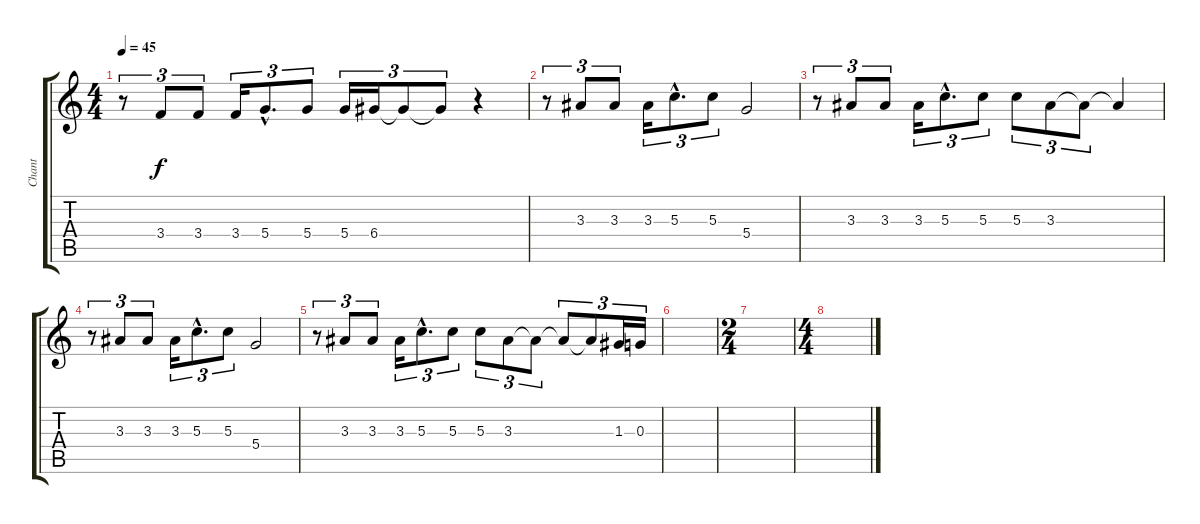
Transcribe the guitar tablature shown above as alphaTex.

\track ("Chant" "Chant") {instrument electricguitarclean}
\staff {score tabs}
\tuning (E4 B3 G3 D3 A2 E2) {hide}
\ts (4 4)
\tempo 45
\clef g2
\ks c
r.8{tu (3 2) dy f} 3.4.8{tu (3 2)} 3.4.8{tu (3 2)} 3.4.16{tu (3 2)} 5.4{hac}.8{d tu (3 2)} 5.4.8{tu (3 2)} 5.4.16{tu (3 2)} 6.4.16{tu (3 2)} 6.4{t}.8{tu (3 2)} 6.4{t}.8{tu (3 2)} r.4 |
r.8{tu (3 2)} 3.3.8{tu (3 2)} 3.3.8{tu (3 2)} 3.3.16{tu (3 2)} 5.3{hac}.8{d tu (3 2)} 5.3.8{tu (3 2)} 5.4.2 |
r.8{tu (3 2)} 3.3.8{tu (3 2)} 3.3.8{tu (3 2)} 3.3.16{tu (3 2)} 5.3{hac}.8{d tu (3 2)} 5.3.8{tu (3 2)} 5.3.8{tu (3 2)} 3.3.8{tu (3 2)} 3.3{t}.8{tu (3 2)} 3.3{t}.4 |
r.8{tu (3 2)} 3.3.8{tu (3 2)} 3.3.8{tu (3 2)} 3.3.16{tu (3 2)} 5.3{hac}.8{d tu (3 2)} 5.3.8{tu (3 2)} 5.4.2 |
r.8{tu (3 2)} 3.3.8{tu (3 2)} 3.3.8{tu (3 2)} 3.3.16{tu (3 2)} 5.3{hac}.8{d tu (3 2)} 5.3.8{tu (3 2)} 5.3.8{tu (3 2)} 3.3.8{tu (3 2)} 3.3{t}.8{tu (3 2)} 3.3{t}.8{tu (3 2)} 3.3{t}.8{tu (3 2)} 1.3.16{tu (3 2)} 0.3.16{tu (3 2)} |
|
\ts (2 4)
|
\ts (4 4)
